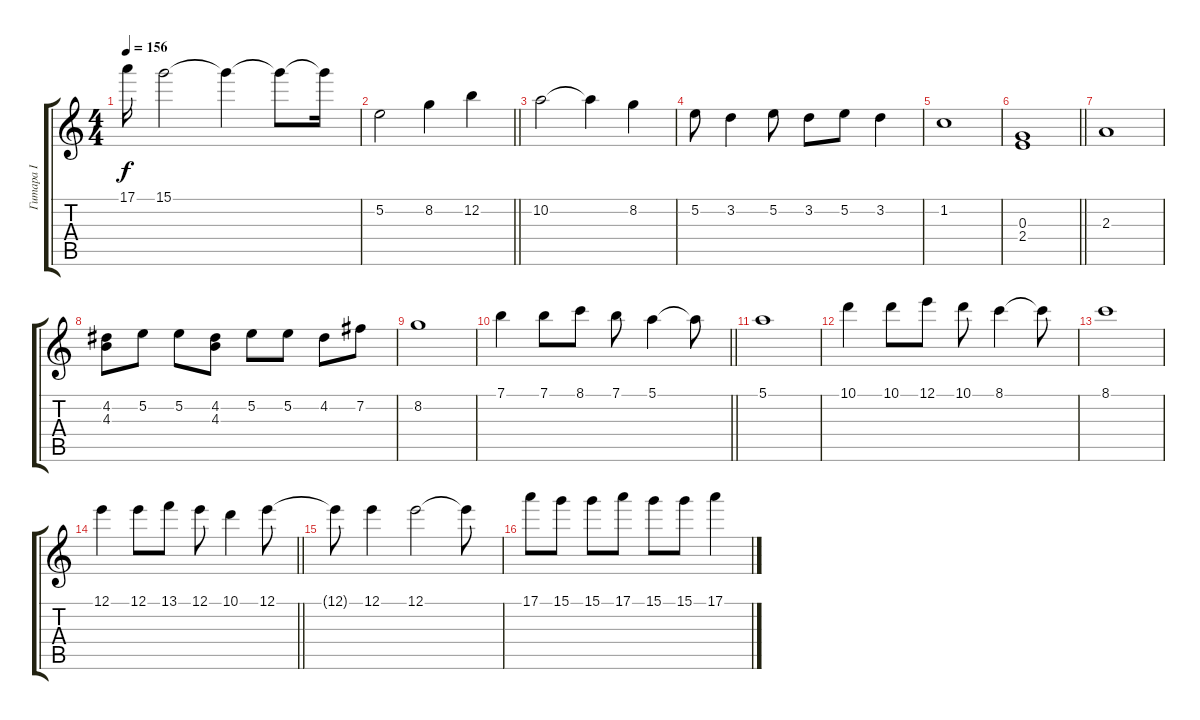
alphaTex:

\track ("Гитара I" "Гитара I") {instrument distortionguitar}
\staff {score tabs}
\tuning (E4 B3 G3 D3 A2 E2) {hide}
\ts (4 4)
\tempo 156
\clef g2
\ks c
17.1{t}.16{dy f} 15.1.2 15.1{t}.4 15.1{t}.8 15.1{t}.16 |
\barLineRight lightlight
5.2.2 8.2.4 12.2.4 |
10.2.2 10.2{t}.4 8.2.4 |
5.2.8 3.2.4 5.2.8 3.2.8 5.2.8 3.2.4 |
1.2.1 |
\barLineRight lightlight
(0.3 2.4).1 |
2.3.1 |
(4.2 4.3).8 5.2.8 5.2.8 (4.2 4.3).8 5.2.8 5.2.8 4.2.8 7.2.8 |
8.2.1 |
\barLineRight lightlight
7.1.4 7.1.8 8.1.8 7.1.8 5.1.4 5.1{t}.8 |
5.1.1 |
10.1.4 10.1.8 12.1.8 10.1.8 8.1.4 8.1{t}.8 |
8.1.1 |
\barLineRight lightlight
12.1.4 12.1.8 13.1.8 12.1.8 10.1.4 12.1.8 |
12.1{t}.8 12.1.4 12.1.2 12.1{t}.8 |
17.1.8 15.1.8 15.1.8 17.1.8 15.1.8 15.1.8 17.1.4
